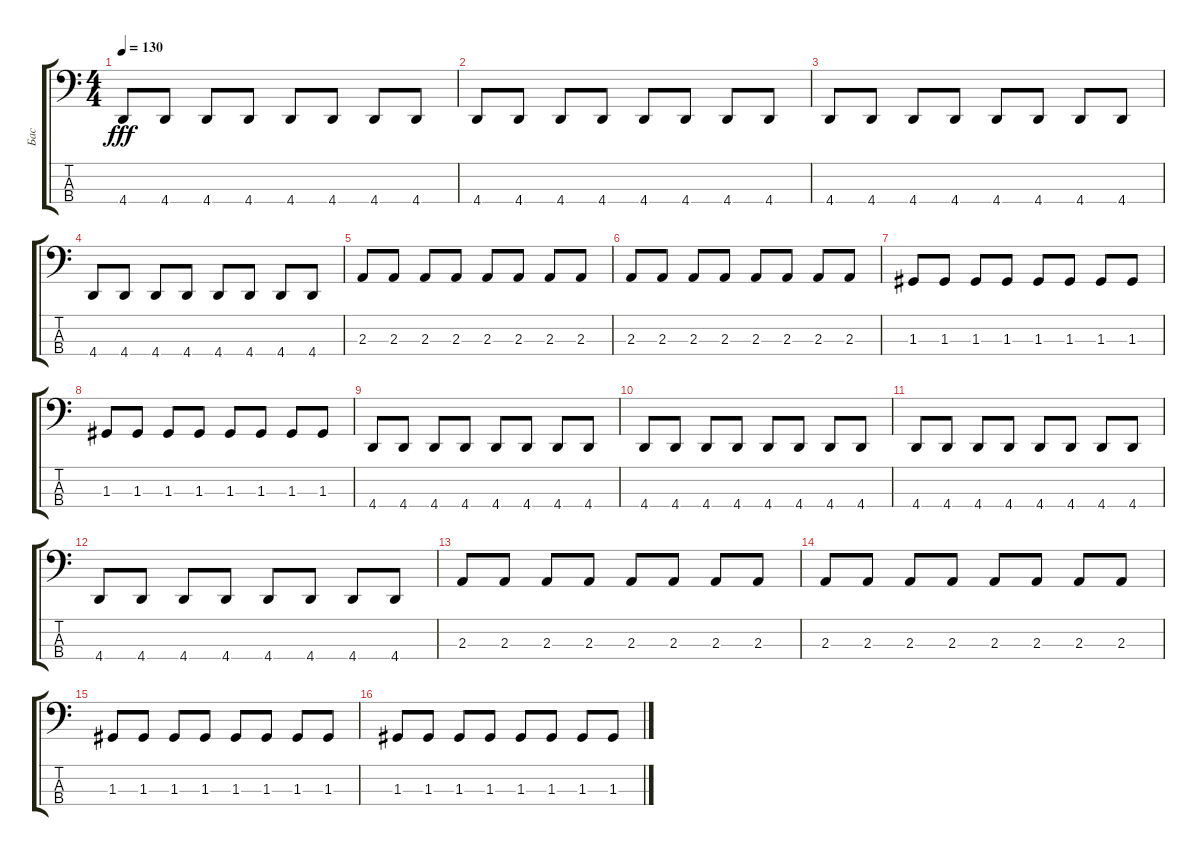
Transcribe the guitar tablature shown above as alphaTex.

\track ("Бас" "Бас") {instrument electricbassfinger}
\staff {score tabs}
\tuning (F2 C2 G1 Bb0) {hide}
\ts (4 4)
\tempo 130
\clef f4
\ks c
4.4.8{dy fff} 4.4.8 4.4.8 4.4.8 4.4.8 4.4.8 4.4.8 4.4.8 |
4.4.8 4.4.8 4.4.8 4.4.8 4.4.8 4.4.8 4.4.8 4.4.8 |
4.4.8 4.4.8 4.4.8 4.4.8 4.4.8 4.4.8 4.4.8 4.4.8 |
4.4.8 4.4.8 4.4.8 4.4.8 4.4.8 4.4.8 4.4.8 4.4.8 |
2.3.8 2.3.8 2.3.8 2.3.8 2.3.8 2.3.8 2.3.8 2.3.8 |
2.3.8 2.3.8 2.3.8 2.3.8 2.3.8 2.3.8 2.3.8 2.3.8 |
1.3.8 1.3.8 1.3.8 1.3.8 1.3.8 1.3.8 1.3.8 1.3.8 |
1.3.8 1.3.8 1.3.8 1.3.8 1.3.8 1.3.8 1.3.8 1.3.8 |
4.4.8 4.4.8 4.4.8 4.4.8 4.4.8 4.4.8 4.4.8 4.4.8 |
4.4.8 4.4.8 4.4.8 4.4.8 4.4.8 4.4.8 4.4.8 4.4.8 |
4.4.8 4.4.8 4.4.8 4.4.8 4.4.8 4.4.8 4.4.8 4.4.8 |
4.4.8 4.4.8 4.4.8 4.4.8 4.4.8 4.4.8 4.4.8 4.4.8 |
2.3.8 2.3.8 2.3.8 2.3.8 2.3.8 2.3.8 2.3.8 2.3.8 |
2.3.8 2.3.8 2.3.8 2.3.8 2.3.8 2.3.8 2.3.8 2.3.8 |
1.3.8 1.3.8 1.3.8 1.3.8 1.3.8 1.3.8 1.3.8 1.3.8 |
1.3.8 1.3.8 1.3.8 1.3.8 1.3.8 1.3.8 1.3.8 1.3.8
